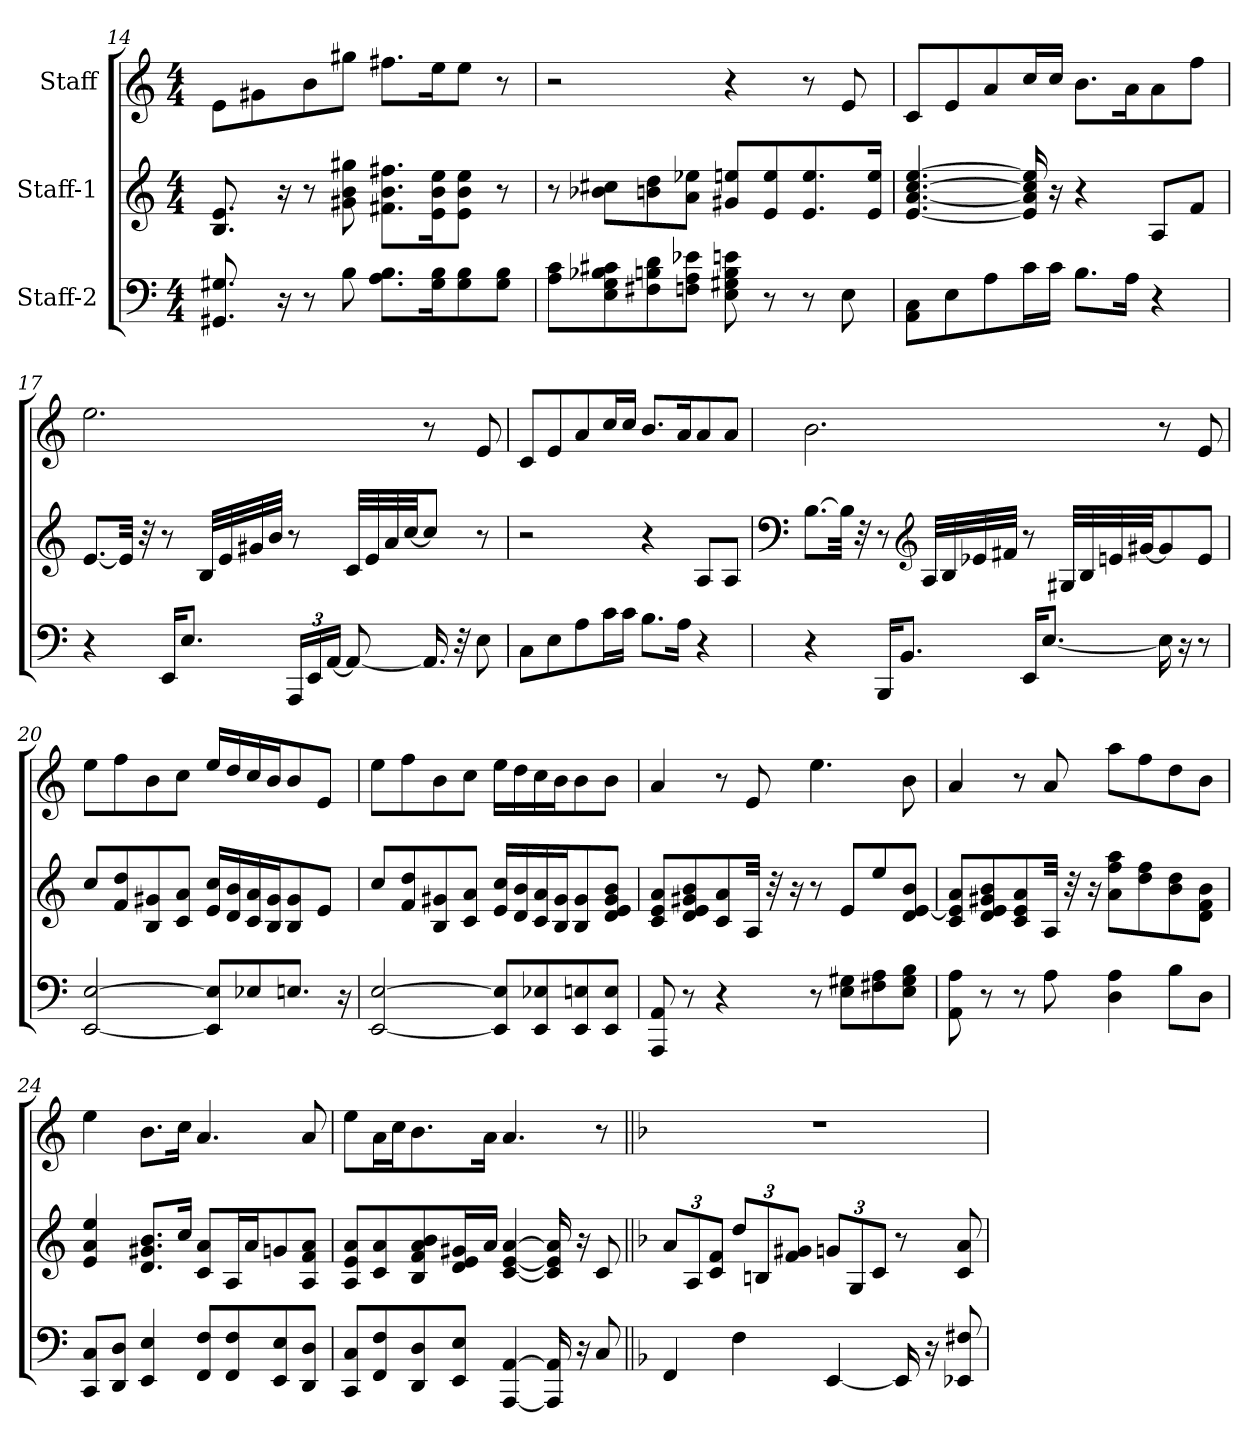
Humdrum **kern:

**kern	**kern	**kern
*part3	*part2	*part1
*staff3	*staff2	*staff1
*I"Staff-2	*I"Staff-1	*I"Staff
*clefF4	*clefG2	*clefG2
*k[]	*k[]	*k[]
*M4/4	*M4/4	*M4/4
=14	=14	=14
8.GG#X/ 8.G#X/	8.B/ 8.e/	8e\L
.	.	8g#X\
16r	16r	.
8r	8r	8b\
8B\	8g#X\ 8b\ 8gg#X\	8gg#X\J
8.A\ 8.B\L	8.f#X\ 8.b\ 8.ff#X\L	8.ff#X\L
16G#\ 16B\K	16e\ 16b\ 16ee\K	16ee\K
8G#\ 8B\	8e\ 8b\ 8ee\J	8ee\J
8G#\ 8B\J	8r	8r
=15	=15	=15
8A\ 8c\L	8r	2r
8E\ 8G\ 8B-X\ 8c#X\	8b-X\ 8cc#X\L	.
8F#X\ 8Bn\ 8d\	8bn\ 8dd\	.
8Fn\ 8A\ 8e-X\J	8a\ 8ee-X\J	.
8E\ 8G#X\ 8B\ 8en\	8g#X/ 8een/L	4r
8r	8e/ 8ee/	.
8r	8.e/ 8.ee/	8r
8E\	.	8e/
.	16e/ 16ee/Jk	.
!!LO:LB:g=z
=16	=16	=16
8AA\ 8C\L	[4.e/ [4.a/ [4.cc/ [4.ee/	8c/L
8E\	.	8e/
8A\	.	8a/
16c\L	16e/] 16a/] 16cc/] 16ee/]	16cc/L
16c\JJ	16r	16cc/JJ
8.B\L	4r	8.b\L
16A\Jk	.	16a\K
4r	8A/L	8a\
.	8f/J	8ff\J
=17	=17	=17
4r	[8.e/L	2.ee\
.	32e/Jkk]	.
.	32r	.
16EE/KL	8r	.
8.E/J	.	.
.	32B/LLL	.
.	32e/	.
.	32g#X/	.
.	32b/JJJ	.
*Xbrackettup	*	*
24AAA/LL	8r	.
24EE/	.	.
[24AA/JJ	.	.
8AA/_	32c/LLL	.
.	32e/	.
.	32a/	.
.	[32cc/JJ	.
16.AA/]	8cc/J]	8r
32r	.	.
8E\	8r	8e/
=18	=18	=18
8C\L	2r	8c/L
8E\	.	8e/
8A\	.	8a/
16c\L	.	16cc/L
16c\JJ	.	16cc/JJ
8.B\L	4r	8.b/L
16A\Jk	.	16a/K
4r	8A/L	8a/
.	8A/J	8a/J
!!LO:LB:g=z
=19	=19	=19
*	*clefF4	*
4r	[8.B\L	2.b\
.	32B\Jkk]	.
.	32r	.
16BBB/KL	8r	.
8.BB/J	.	.
*	*clefG2	*
.	32A/LLL	.
.	32B/	.
.	32e-X/	.
.	32f#X/JJJ	.
16EE/KL	8r	.
[8.E/J	.	.
.	32G#X/LLL	.
.	32B/	.
.	32en/	.
.	[32g#X/JJ	.
16E\]	8g#/]	8r
16r	.	.
8r	8e/J	8e/
=20	=20	=20
[2EE/ [2E/	8cc/L	8ee\L
.	8f/ 8dd/	8ff\
.	8B/ 8g#X/	8b\
.	8c/ 8a/J	8cc\J
8EE/] 8E/]L	16e/ 16cc/LL	16ee/LL
.	16d/ 16b/	16dd/
8E-X/	16c/ 16a/	16cc/
.	16B/ 16g#/J	16b/J
8.En/J	8B/ 8g#/	8b/
.	8e/J	8e/J
16r	.	.
!!LO:LB:g=z
=21	=21	=21
[2EE/ [2E/	8cc/L	8ee\L
.	8f/ 8dd/	8ff\
.	8B/ 8g#X/	8b\
.	8c/ 8a/J	8cc\J
8EE/] 8E/]L	16e/ 16cc/LL	16ee\LL
.	16d/ 16b/	16dd\
8EE/ 8E-X/	16c/ 16a/	16cc\
.	16B/ 16g#/J	16b\J
8EE/ 8En/	8B/ 8g#/	8b\
8EE/ 8E/J	8d/ 8e/ 8g#/ 8b/J	8b\J
=22	=22	=22
8AAA/ 8AA/	8c/ 8e/ 8a/L	4a/
8r	8d/ 8e/ 8g#X/ 8b/	.
4r	8c/ 8a/	8r
.	32A/Jkk	8e/
.	32r	.
.	16r	.
8r	8r	4.ee\
8E\ 8G#X\L	8e/L	.
8F#X\ 8A\	8ee/	.
8E\ 8G#\ 8B\J	8d/ [8e/ 8b/J	8b\
=23	=23	=23
8AA\ 8A\	8c/ 8e/] 8a/L	4a/
8r	8d/ 8e/ 8g#X/ 8b/	.
8r	8c/ 8e/ 8a/	8r
8A\	32A/Jkk	8a/
.	32r	.
.	16r	.
4D\ 4A\	8a\ 8ff\ 8aa\L	8aa\L
.	8dd\ 8ff\	8ff\
8B\L	8b\ 8dd\	8dd\
8D\J	8d\ 8f\ 8b\J	8b\J
!!LO:PB:g=z
=24	=24	=24
8CC/ 8C/L	4e/ 4a/ 4ee/	4ee\
8DD/ 8D/J	.	.
4EE/ 4E/	8.d/ 8.g#X/ 8.b/L	8.b\L
.	16cc/Jk	16cc\Jk
8FF/ 8F/L	8c/ 8a/L	4.a/
8FF/ 8F/	16A/L	.
.	16a/J	.
8EE/ 8E/	8gn/	.
8DD/ 8D/J	8A/ 8f/ 8a/J	8a/
=25	=25	=25
8CC/ 8C/L	8A/ 8e/ 8a/L	8ee\L
8FF/ 8F/	8c/ 8a/	16a\L
.	.	16cc\J
8DD/ 8D/	8B/ 8f/ 8a/ 8b/	8.b\
8EE/ 8E/J	16d/ 16e/ 16g#X/L	.
.	16a/JJ	16a\Jk
[4AAA/ [4AA/	[4c/ [4e/ [4a/	4.a/
16AAA/] 16AA/]	16c/] 16e/] 16a/]	.
16r	16r	.
8C/	8c/	8r
=26||	=26||	=26||
*k[b-]	*k[b-]	*k[b-]
*	*Xbrackettup	*
4FF/	12a/L	1r
.	12A/	.
.	12c/ 12f/J	.
4F\	12dd/L	.
.	12Bn/	.
.	12f/ 12g#X/J	.
[4EE/	12gn/L	.
.	12G/	.
.	12c/J	.
16EE/]	8r	.
16r	.	.
8EE-X/ 8F#X/	8c/ 8a/	.
=	=	=
*-	*-	*-
